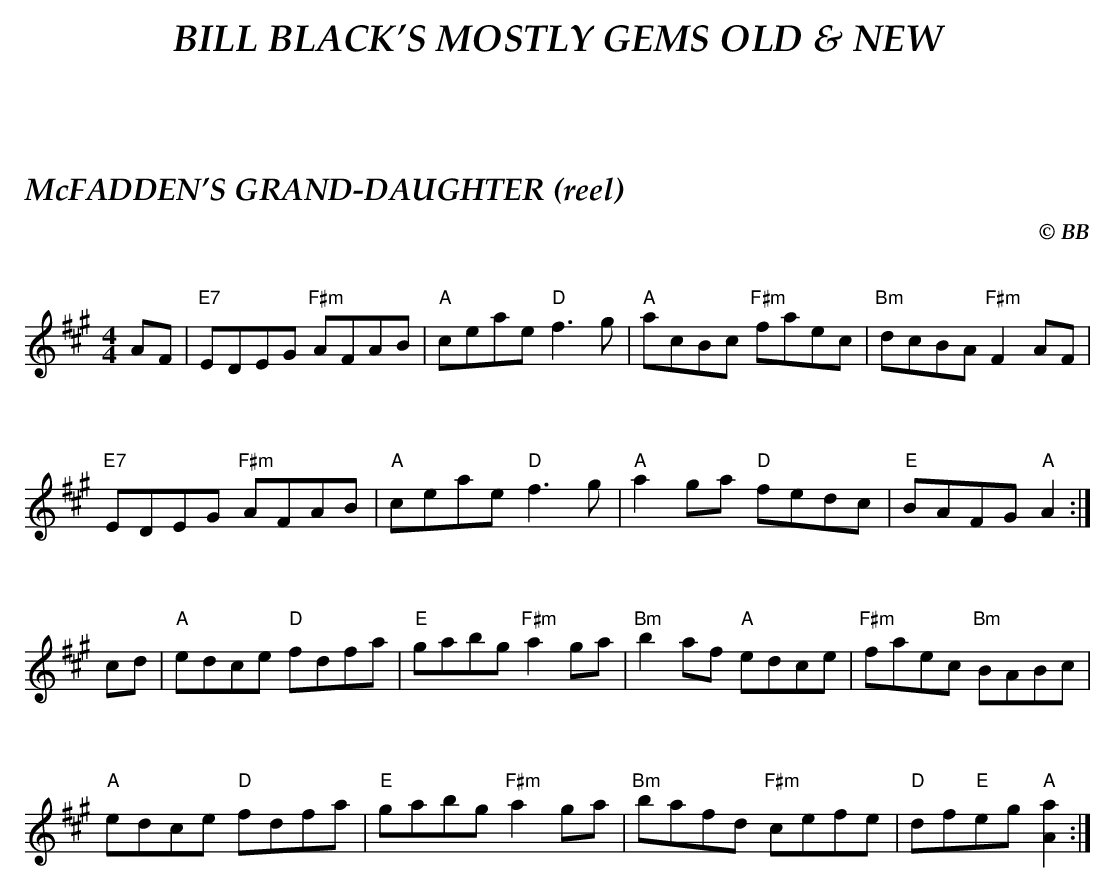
X:1
T:McFADDEN'S GRAND-DAUGHTER (reel)
C:© BB
Q:1/4=180
M:4/4
L:1/8
K:A
AF|"E7"EDEG "F#m"AFAB|"A"ceae "D"f3g|"A"acBc "F#m"faec|"Bm"dcBA "F#m"F2 AF|
"E7"EDEG "F#m"AFAB|"A"ceae "D"f3g|"A"a2 ga "D"fedc|"E"BAFG "A"A2 :|
cd|"A"edce "D"fdfa|"E"gabg "F#m"a2 ga|"Bm"b2 af "A"edce|"F#m"faec "Bm"BABc|
"A"edce "D"fdfa|"E"gabg "F#m"a2 ga|"Bm"bafd "F#m"cefe|"D"df"E"eg "A"[a2A2] :|
